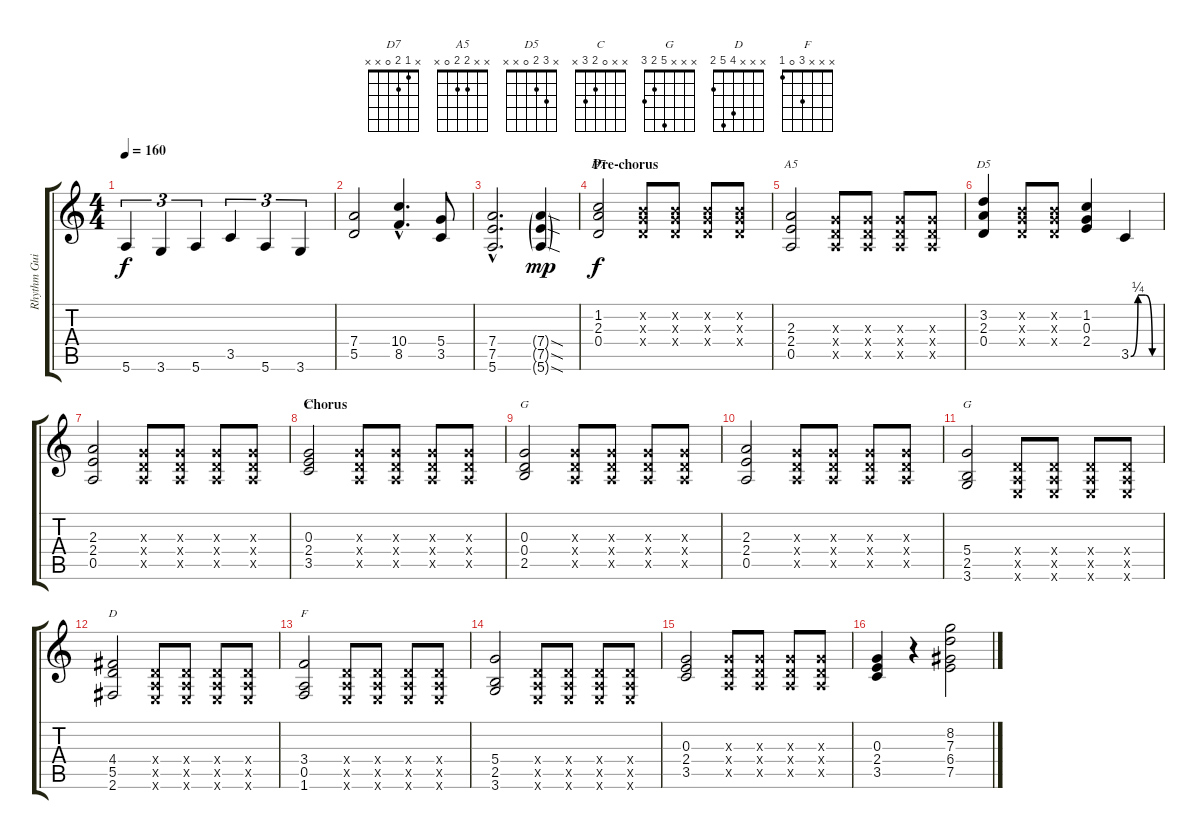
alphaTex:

\track ("Rhythm Guitar" "Rhythm Gui") {instrument distortionguitar}
\staff {score tabs}
\tuning (E4 B3 G3 D3 A2 E2) {hide}
\chord ("D7" x 1 2 0 x x)
\chord ("A5" x x 2 2 0 x)
\chord ("D5" x 3 2 0 x x)
\chord ("C" x x 0 2 3 x)
\chord ("G" x x 0 0 2 x)
\chord ("G" x x x 5 2 3)
\chord ("D" x x x 4 5 2)
\chord ("F" x x x 3 0 1)
\ts (4 4)
\tempo 160
\clef g2
\ks c
5.6.4{tu (3 2) dy f} 3.6.4{tu (3 2)} 5.6.4{tu (3 2)} 3.5.4{tu (3 2)} 5.6.4{tu (3 2)} 3.6.4{tu (3 2)} |
(7.4 5.5).2 (10.4{hac} 8.5{hac}).4{d} (5.4 3.5).8 |
(7.4{hac} 7.5{hac} 5.6{hac}).2{d} (7.4{sod g} 7.5{sod g} 5.6{sod g}).4{dy mp instrument guitarharmonics} |
\section ("" "Pre-chorus")
(1.2 2.3 0.4).2{ch "D7" dy f instrument distortionguitar} (0.2{x} 0.3{x} 0.4{x}).8 (0.2{x} 0.3{x} 0.4{x}).8 (0.2{x} 0.3{x} 0.4{x}).8 (0.2{x} 0.3{x} 0.4{x}).8 |
(2.3 2.4 0.5).2{ch "A5"} (0.3{x} 0.4{x} 0.5{x}).8 (0.3{x} 0.4{x} 0.5{x}).8 (0.3{x} 0.4{x} 0.5{x}).8 (0.3{x} 0.4{x} 0.5{x}).8 |
(3.2 2.3 0.4).4{ch "D5"} (0.2{x} 0.3{x} 0.4{x}).8 (0.2{x} 0.3{x} 0.4{x}).8 (1.2 0.3 2.4).4 3.5{be (custom 0 0 15 1 30 1 45 0 60 0)}.4 |
(2.3 2.4 0.5).2 (0.3{x} 0.4{x} 0.5{x}).8 (0.3{x} 0.4{x} 0.5{x}).8 (0.3{x} 0.4{x} 0.5{x}).8 (0.3{x} 0.4{x} 0.5{x}).8 |
\section ("" "Chorus")
(0.3 2.4 3.5).2{ch "C"} (0.3{x} 0.4{x} 0.5{x}).8 (0.3{x} 0.4{x} 0.5{x}).8 (0.3{x} 0.4{x} 0.5{x}).8 (0.3{x} 0.4{x} 0.5{x}).8 |
(0.3 0.4 2.5).2{ch "G"} (0.3{x} 0.4{x} 0.5{x}).8 (0.3{x} 0.4{x} 0.5{x}).8 (0.3{x} 0.4{x} 0.5{x}).8 (0.3{x} 0.4{x} 0.5{x}).8 |
(2.3 2.4 0.5).2 (0.3{x} 0.4{x} 0.5{x}).8 (0.3{x} 0.4{x} 0.5{x}).8 (0.3{x} 0.4{x} 0.5{x}).8 (0.3{x} 0.4{x} 0.5{x}).8 |
(5.4 2.5 3.6).2{ch "G"} (0.4{x} 0.5{x} 0.6{x}).8 (0.4{x} 0.5{x} 0.6{x}).8 (0.4{x} 0.5{x} 0.6{x}).8 (0.4{x} 0.5{x} 0.6{x}).8 |
(4.4 5.5 2.6).2{ch "D"} (0.4{x} 0.5{x} 0.6{x}).8 (0.4{x} 0.5{x} 0.6{x}).8 (0.4{x} 0.5{x} 0.6{x}).8 (0.4{x} 0.5{x} 0.6{x}).8 |
(3.4 0.5 1.6).2{ch "F"} (0.4{x} 0.5{x} 0.6{x}).8 (0.4{x} 0.5{x} 0.6{x}).8 (0.4{x} 0.5{x} 0.6{x}).8 (0.4{x} 0.5{x} 0.6{x}).8 |
(5.4 2.5 3.6).2 (0.4{x} 0.5{x} 0.6{x}).8 (0.4{x} 0.5{x} 0.6{x}).8 (0.4{x} 0.5{x} 0.6{x}).8 (0.4{x} 0.5{x} 0.6{x}).8 |
(0.3 2.4 3.5).2 (0.3{x} 0.4{x} 0.5{x}).8 (0.3{x} 0.4{x} 0.5{x}).8 (0.3{x} 0.4{x} 0.5{x}).8 (0.3{x} 0.4{x} 0.5{x}).8 |
(0.3 2.4 3.5).4 r.4 (8.2 7.3 6.4 7.5).2
